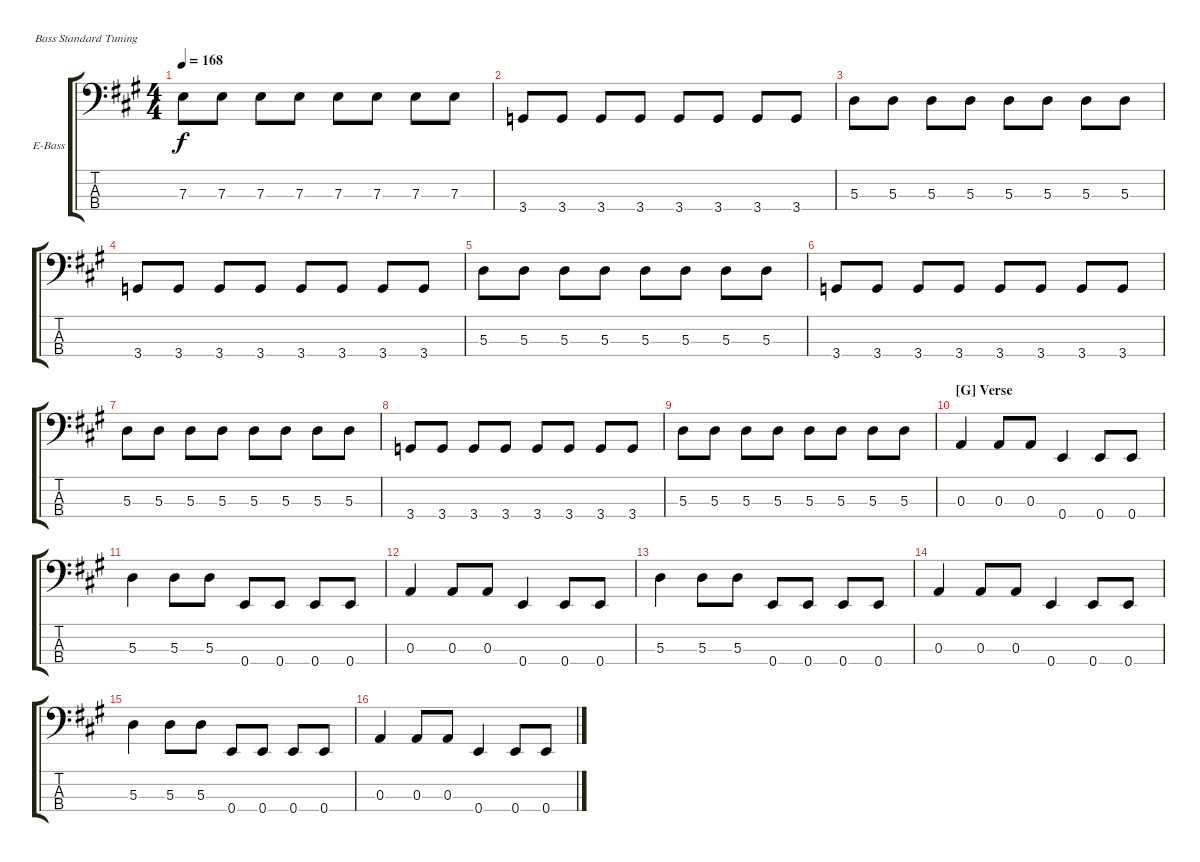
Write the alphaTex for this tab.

\defaultSystemsLayout 4
\bracketExtendMode groupsimilarinstruments
\firstSystemTrackNameOrientation horizontal
\otherSystemsTrackNameOrientation horizontal
\track ("Bass" "E-Bass") {instrument electricbassfinger}
\staff {score tabs}
\tuning (G2 D2 A1 E1)
\ts (4 4)
\tempo 168
\clef f4
\scale
1.07062
\ks a
7.3.8{dy f} 7.3.8 7.3.8 7.3.8 7.3.8 7.3.8 7.3.8 7.3.8 |
\scale
0.929382 3.4.8 3.4.8 3.4.8 3.4.8 3.4.8 3.4.8 3.4.8 3.4.8 |
\scale
1.07062 5.3.8 5.3.8 5.3.8 5.3.8 5.3.8 5.3.8 5.3.8 5.3.8 |
\scale
0.929382 3.4.8 3.4.8 3.4.8 3.4.8 3.4.8 3.4.8 3.4.8 3.4.8 |
\scale
1.07062 5.3.8 5.3.8 5.3.8 5.3.8 5.3.8 5.3.8 5.3.8 5.3.8 |
\scale
0.929382 3.4.8 3.4.8 3.4.8 3.4.8 3.4.8 3.4.8 3.4.8 3.4.8 |
\scale
1.07062 5.3.8 5.3.8 5.3.8 5.3.8 5.3.8 5.3.8 5.3.8 5.3.8 |
\scale
0.929382 3.4.8 3.4.8 3.4.8 3.4.8 3.4.8 3.4.8 3.4.8 3.4.8 |
\scale
1.07062 5.3.8 5.3.8 5.3.8 5.3.8 5.3.8 5.3.8 5.3.8 5.3.8 |
\section ("G" "Verse")
\scale
0.929382 0.3.4 0.3.8 0.3.8 0.4.4 0.4.8 0.4.8 |
\scale
1.07062 5.3.4 5.3.8 5.3.8 0.4.8 0.4.8 0.4.8 0.4.8 |
\scale
0.929382 0.3.4 0.3.8 0.3.8 0.4.4 0.4.8 0.4.8 |
\scale
1.07062 5.3.4 5.3.8 5.3.8 0.4.8 0.4.8 0.4.8 0.4.8 |
\scale
0.929382 0.3.4 0.3.8 0.3.8 0.4.4 0.4.8 0.4.8 |
\scale
1.07062 5.3.4 5.3.8 5.3.8 0.4.8 0.4.8 0.4.8 0.4.8 |
\scale
0.929382 0.3.4 0.3.8 0.3.8 0.4.4 0.4.8 0.4.8
